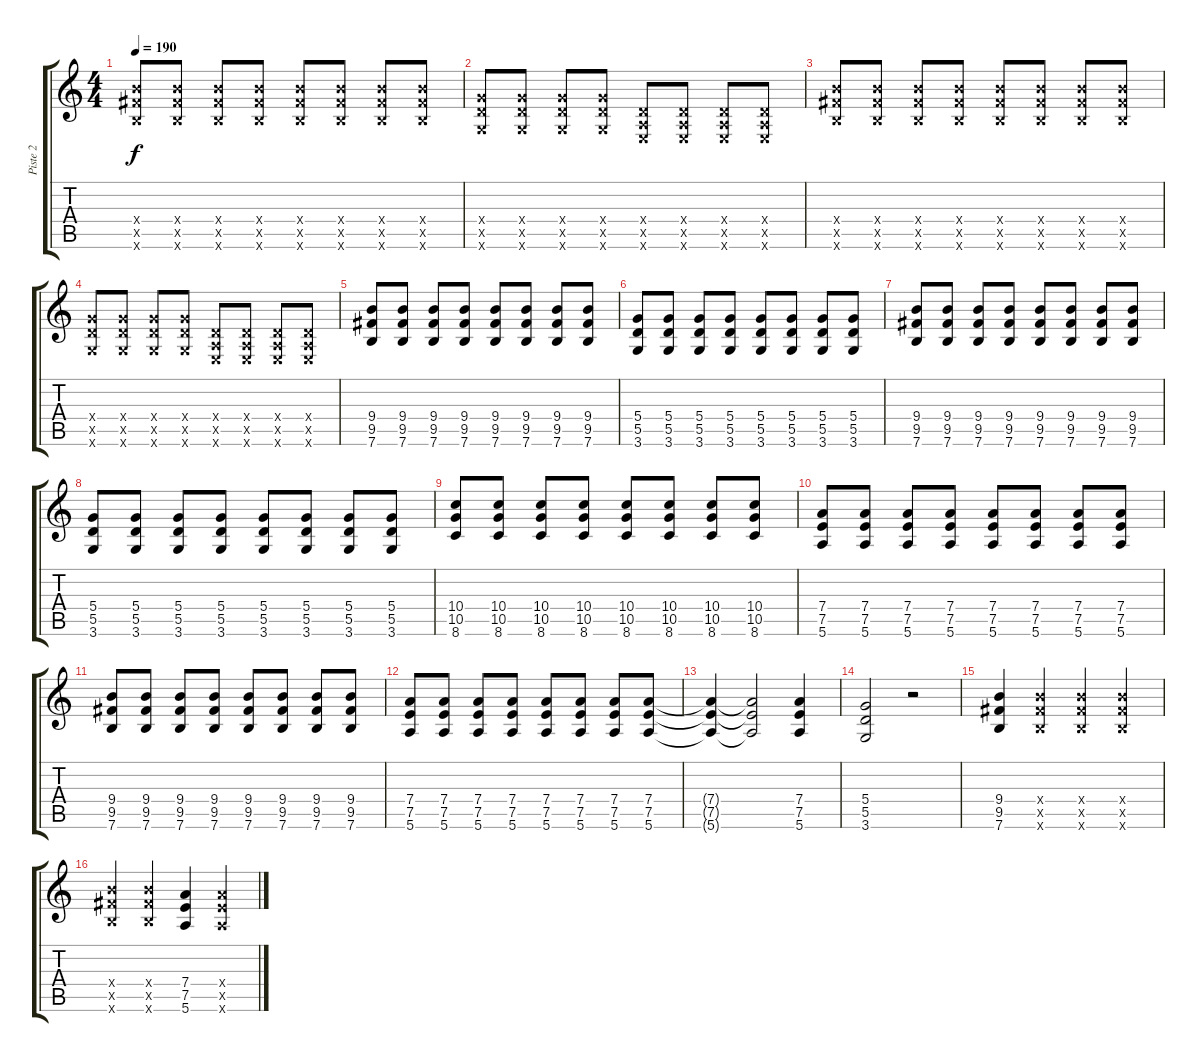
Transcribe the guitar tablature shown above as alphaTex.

\track ("Piste 2" "Piste 2") {instrument distortionguitar}
\staff {score tabs}
\tuning (E4 B3 G3 D3 A2 E2) {hide}
\ts (4 4)
\tempo 190
\clef g2
\ks c
(9.4{x} 9.5{x} 7.6{x}).8{dy f instrument distortionguitar} (9.4{x} 9.5{x} 7.6{x}).8 (9.4{x} 9.5{x} 7.6{x}).8 (9.4{x} 9.5{x} 7.6{x}).8 (9.4{x} 9.5{x} 7.6{x}).8 (9.4{x} 9.5{x} 7.6{x}).8 (9.4{x} 9.5{x} 7.6{x}).8 (9.4{x} 9.5{x} 7.6{x}).8 |
(5.4{x} 5.5{x} 3.6{x}).8 (5.4{x} 5.5{x} 3.6{x}).8 (5.4{x} 5.5{x} 3.6{x}).8 (5.4{x} 5.5{x} 3.6{x}).8 (0.4{x} 0.5{x} 0.6{x}).8 (0.4{x} 0.5{x} 0.6{x}).8 (0.4{x} 0.5{x} 0.6{x}).8 (0.4{x} 0.5{x} 0.6{x}).8 |
(9.4{x} 9.5{x} 7.6{x}).8 (9.4{x} 9.5{x} 7.6{x}).8 (9.4{x} 9.5{x} 7.6{x}).8 (9.4{x} 9.5{x} 7.6{x}).8 (9.4{x} 9.5{x} 7.6{x}).8 (9.4{x} 9.5{x} 7.6{x}).8 (9.4{x} 9.5{x} 7.6{x}).8 (9.4{x} 9.5{x} 7.6{x}).8 |
(5.4{x} 5.5{x} 3.6{x}).8 (5.4{x} 5.5{x} 3.6{x}).8 (5.4{x} 5.5{x} 3.6{x}).8 (5.4{x} 5.5{x} 3.6{x}).8 (0.4{x} 0.5{x} 0.6{x}).8 (0.4{x} 0.5{x} 0.6{x}).8 (0.4{x} 0.5{x} 0.6{x}).8 (0.4{x} 0.5{x} 0.6{x}).8 |
(9.4 9.5 7.6).8 (9.4 9.5 7.6).8 (9.4 9.5 7.6).8 (9.4 9.5 7.6).8 (9.4 9.5 7.6).8 (9.4 9.5 7.6).8 (9.4 9.5 7.6).8 (9.4 9.5 7.6).8 |
(5.4 5.5 3.6).8 (5.4 5.5 3.6).8 (5.4 5.5 3.6).8 (5.4 5.5 3.6).8 (5.4 5.5 3.6).8 (5.4 5.5 3.6).8 (5.4 5.5 3.6).8 (5.4 5.5 3.6).8 |
(9.4 9.5 7.6).8 (9.4 9.5 7.6).8 (9.4 9.5 7.6).8 (9.4 9.5 7.6).8 (9.4 9.5 7.6).8 (9.4 9.5 7.6).8 (9.4 9.5 7.6).8 (9.4 9.5 7.6).8 |
(5.4 5.5 3.6).8 (5.4 5.5 3.6).8 (5.4 5.5 3.6).8 (5.4 5.5 3.6).8 (5.4 5.5 3.6).8 (5.4 5.5 3.6).8 (5.4 5.5 3.6).8 (5.4 5.5 3.6).8 |
(10.4 10.5 8.6).8 (10.4 10.5 8.6).8 (10.4 10.5 8.6).8 (10.4 10.5 8.6).8 (10.4 10.5 8.6).8 (10.4 10.5 8.6).8 (10.4 10.5 8.6).8 (10.4 10.5 8.6).8 |
(7.4 7.5 5.6).8 (7.4 7.5 5.6).8 (7.4 7.5 5.6).8 (7.4 7.5 5.6).8 (7.4 7.5 5.6).8 (7.4 7.5 5.6).8 (7.4 7.5 5.6).8 (7.4 7.5 5.6).8 |
(9.4 9.5 7.6).8 (9.4 9.5 7.6).8 (9.4 9.5 7.6).8 (9.4 9.5 7.6).8 (9.4 9.5 7.6).8 (9.4 9.5 7.6).8 (9.4 9.5 7.6).8 (9.4 9.5 7.6).8 |
(7.4 7.5 5.6).8 (7.4 7.5 5.6).8 (7.4 7.5 5.6).8 (7.4 7.5 5.6).8 (7.4 7.5 5.6).8 (7.4 7.5 5.6).8 (7.4 7.5 5.6).8 (7.4 7.5 5.6).8 |
(7.4{t} 7.5{t} 5.6{t}).4 (7.4{t} 7.5{t} 5.6{t}).2 (7.4 7.5 5.6).4 |
(5.4 5.5 3.6).2 r.2 |
(9.4 9.5 7.6).4 (9.4{x} 9.5{x} 7.6{x}).4 (9.4{x} 9.5{x} 7.6{x}).4 (9.4{x} 9.5{x} 7.6{x}).4 |
(9.4{x} 9.5{x} 7.6{x}).4 (9.4{x} 9.5{x} 7.6{x}).4 (7.4 7.5 5.6).4 (7.4{x} 7.5{x} 5.6{x}).4
